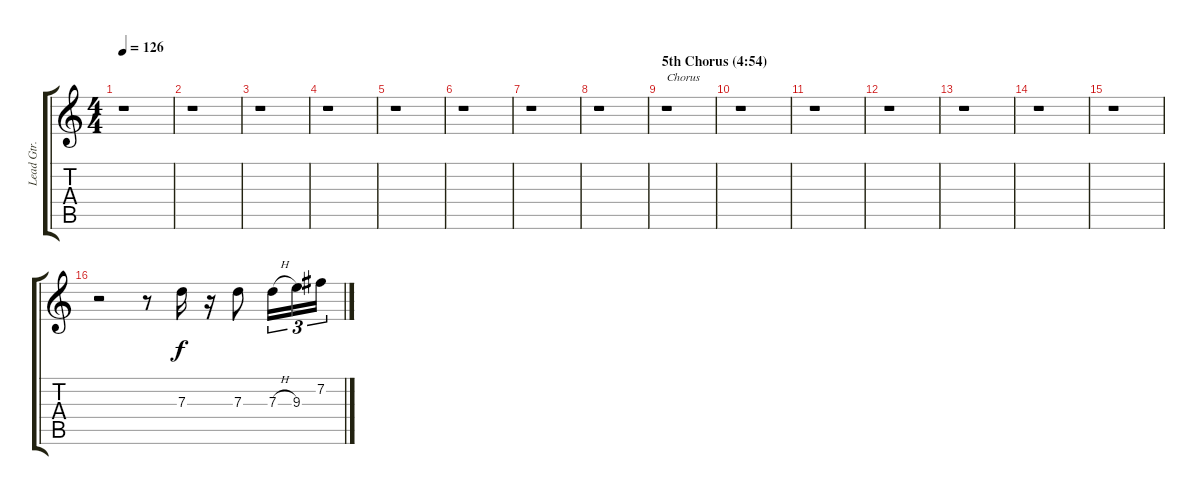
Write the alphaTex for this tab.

\track ("Lead Gtr. (E. Bell)" "Lead Gtr. ") {instrument overdrivenguitar}
\staff {score tabs}
\tuning (E4 B3 G3 D3 A2 E2) {hide}
\ts (4 4)
\tempo 126
\clef g2
\ks c
r.1{dy f} |
r.1 |
r.1 |
r.1 |
r.1 |
r.1 |
r.1 |
r.1 |
\section ("" "5th Chorus (4:54)")
r.1{txt "Chorus"} |
r.1 |
r.1 |
r.1 |
r.1 |
r.1 |
r.1 |
r.2 r.8 7.3.16 r.16 7.3.8 7.3{h}.16{tu (3 2)} 9.3.16{tu (3 2)} 7.2{h}.16{tu (3 2)}
